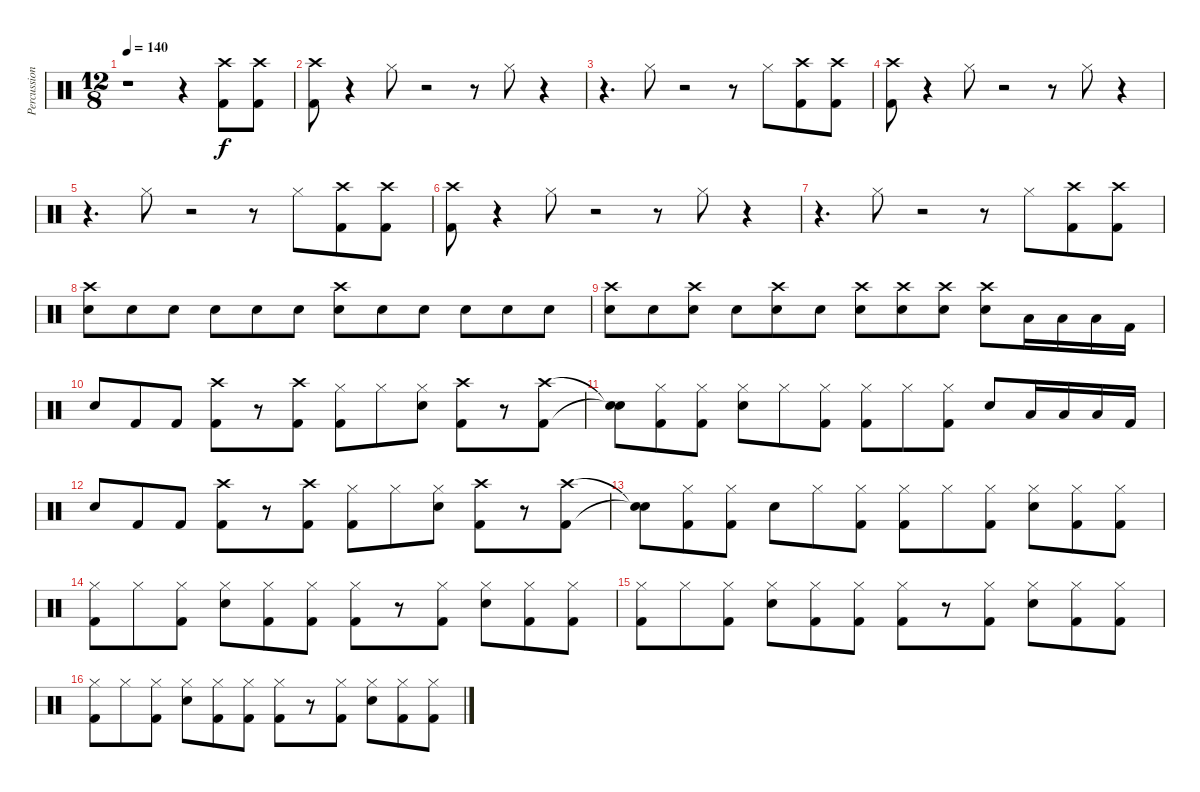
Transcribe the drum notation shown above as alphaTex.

\track ("Percussion" "Percussion") {instrument percussion}
\staff {score}
\articulation defaults
\ts (12 8)
\tempo 140
\clef neutral
\ks c
r.1{dy f} r.4 ("Crash high (hit)" "Kick (hit) 2").8 ("Crash high (hit)" "Kick (hit) 2").8 |
("Crash high (hit)" "Kick (hit) 2").8 r.4 "Hi-Hat (closed)".8 r.2 r.8 "Hi-Hat (closed)".8 r.4 |
r.4{d} "Hi-Hat (closed)".8 r.2 r.8 "Hi-Hat (closed)".8 ("Crash high (hit)" "Kick (hit) 2").8 ("Crash high (hit)" "Kick (hit) 2").8 |
("Crash high (hit)" "Kick (hit) 2").8 r.4 "Hi-Hat (closed)".8 r.2 r.8 "Hi-Hat (closed)".8 r.4 |
r.4{d} "Hi-Hat (closed)".8 r.2 r.8 "Hi-Hat (closed)".8 ("Crash high (hit)" "Kick (hit) 2").8 ("Crash high (hit)" "Kick (hit) 2").8 |
("Crash high (hit)" "Kick (hit) 2").8 r.4 "Hi-Hat (closed)".8 r.2 r.8 "Hi-Hat (closed)".8 r.4 |
r.4{d} "Hi-Hat (closed)".8 r.2 r.8 "Hi-Hat (closed)".8 ("Crash high (hit)" "Kick (hit) 2").8 ("Crash high (hit)" "Kick (hit) 2").8 |
("Crash high (hit)" "Snare (hit) 2").8 "Snare (hit) 2".8 "Snare (hit) 2".8 "Snare (hit) 2".8 "Snare (hit) 2".8 "Snare (hit) 2".8 ("Crash high (hit)" "Snare (hit) 2").8 "Snare (hit) 2".8 "Snare (hit) 2".8 "Snare (hit) 2".8 "Snare (hit) 2".8 "Snare (hit) 2".8 |
("Crash high (hit)" "Snare (hit) 2").8 "Snare (hit) 2".8 ("Crash high (hit)" "Snare (hit) 2").8 "Snare (hit) 2".8 ("Crash high (hit)" "Snare (hit) 2").8 "Snare (hit) 2".8 ("Crash high (hit)" "Snare (hit) 2").8 ("Crash high (hit)" "Snare (hit) 2").8 ("Crash high (hit)" "Snare (hit) 2").8 ("Crash high (hit)" "Snare (hit) 2").8 "Low Floor Tom (hit)".16 "Low Floor Tom (hit)".16 "Low Floor Tom (hit)".16 "Kick (hit) 2".16 |
"Snare (hit) 2".8 "Kick (hit) 2".8 "Kick (hit) 2".8 ("Crash high (hit)" "Kick (hit) 2").8 r.8 ("Crash high (hit)" "Kick (hit) 2").8 ("Hi-Hat (closed)" "Kick (hit) 2").8 "Hi-Hat (closed)".8 ("Hi-Hat (closed)" "Snare (hit) 2").8 ("Crash high (hit)" "Kick (hit) 2").8 r.8 ("Crash high (hit)" "Kick (hit) 2").8 |
("Snare (hit)"{t} "Snare (hit)"{t}).8 ("Hi-Hat (closed)" "Kick (hit) 2").8 ("Hi-Hat (closed)" "Kick (hit) 2").8 ("Hi-Hat (closed)" "Snare (hit) 2").8 "Hi-Hat (closed)".8 ("Hi-Hat (closed)" "Kick (hit) 2").8 ("Hi-Hat (closed)" "Kick (hit) 2").8 "Hi-Hat (closed)".8 ("Hi-Hat (closed)" "Kick (hit) 2").8 "Snare (hit) 2".8 "Low Floor Tom (hit)".16 "Low Floor Tom (hit)".16 "Low Floor Tom (hit)".16 "Kick (hit) 2".16 |
"Snare (hit) 2".8 "Kick (hit) 2".8 "Kick (hit) 2".8 ("Crash high (hit)" "Kick (hit) 2").8 r.8 ("Crash high (hit)" "Kick (hit) 2").8 ("Hi-Hat (closed)" "Kick (hit) 2").8 "Hi-Hat (closed)".8 ("Hi-Hat (closed)" "Snare (hit) 2").8 ("Crash high (hit)" "Kick (hit) 2").8 r.8 ("Crash high (hit)" "Kick (hit) 2").8 |
("Snare (hit)"{t} "Snare (hit)"{t}).8 ("Hi-Hat (closed)" "Kick (hit) 2").8 ("Hi-Hat (closed)" "Kick (hit) 2").8 "Snare (hit) 2".8 "Hi-Hat (closed)".8 ("Hi-Hat (closed)" "Kick (hit) 2").8 ("Hi-Hat (closed)" "Kick (hit) 2").8 "Hi-Hat (closed)".8 ("Hi-Hat (closed)" "Kick (hit) 2").8 ("Hi-Hat (closed)" "Snare (hit) 2").8 ("Hi-Hat (closed)" "Kick (hit) 2").8 ("Hi-Hat (closed)" "Kick (hit) 2").8 |
("Hi-Hat (closed)" "Kick (hit) 2").8 "Hi-Hat (closed)".8 ("Hi-Hat (closed)" "Kick (hit) 2").8 ("Hi-Hat (closed)" "Snare (hit) 2").8 ("Hi-Hat (closed)" "Kick (hit) 2").8 ("Hi-Hat (closed)" "Kick (hit) 2").8 ("Hi-Hat (closed)" "Kick (hit) 2").8 r.8 ("Hi-Hat (closed)" "Kick (hit) 2").8 ("Hi-Hat (closed)" "Snare (hit) 2").8 ("Hi-Hat (closed)" "Kick (hit) 2").8 ("Hi-Hat (closed)" "Kick (hit) 2").8 |
("Hi-Hat (closed)" "Kick (hit) 2").8 "Hi-Hat (closed)".8 ("Hi-Hat (closed)" "Kick (hit) 2").8 ("Hi-Hat (closed)" "Snare (hit) 2").8 ("Hi-Hat (closed)" "Kick (hit) 2").8 ("Hi-Hat (closed)" "Kick (hit) 2").8 ("Hi-Hat (closed)" "Kick (hit) 2").8 r.8 ("Hi-Hat (closed)" "Kick (hit) 2").8 ("Hi-Hat (closed)" "Snare (hit) 2").8 ("Hi-Hat (closed)" "Kick (hit) 2").8 ("Hi-Hat (closed)" "Kick (hit) 2").8 |
("Hi-Hat (closed)" "Kick (hit) 2").8 "Hi-Hat (closed)".8 ("Hi-Hat (closed)" "Kick (hit) 2").8 ("Hi-Hat (closed)" "Snare (hit) 2").8 ("Hi-Hat (closed)" "Kick (hit) 2").8 ("Hi-Hat (closed)" "Kick (hit) 2").8 ("Hi-Hat (closed)" "Kick (hit) 2").8 r.8 ("Hi-Hat (closed)" "Kick (hit) 2").8 ("Hi-Hat (closed)" "Snare (hit) 2").8 ("Hi-Hat (closed)" "Kick (hit) 2").8 ("Hi-Hat (closed)" "Kick (hit) 2").8
